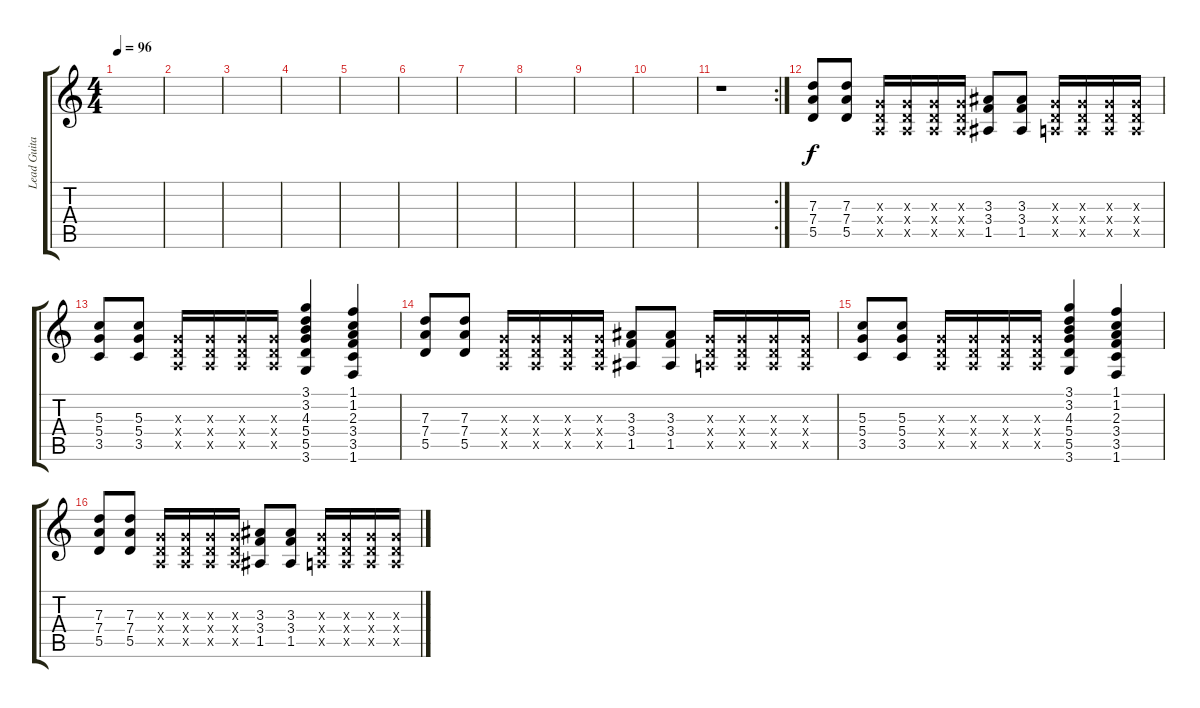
\track ("Lead Guitar" "Lead Guita") {instrument distortionguitar}
\staff {score tabs}
\tuning (E4 B3 G3 D3 A2 E2) {hide}
\ts (4 4)
\tempo 96
\clef g2
\ks c
|
|
|
|
|
|
|
|
|
|
\rc 2
r.1 |
(7.3 7.4 5.5).8 (7.3 7.4 5.5).8 (0.3{x} 0.4{x} 0.5{x}).16 (0.3{x} 0.4{x} 0.5{x}).16 (0.3{x} 0.4{x} 0.5{x}).16 (0.3{x} 0.4{x} 0.5{x}).16 (3.3 3.4 1.5).8 (3.3 3.4 1.5).8 (0.3{x} 0.4{x} 0.5{x}).16 (0.3{x} 0.4{x} 0.5{x}).16 (0.3{x} 0.4{x} 0.5{x}).16 (0.3{x} 0.4{x} 0.5{x}).16 |
(5.3 5.4 3.5).8 (5.3 5.4 3.5).8 (0.3{x} 0.4{x} 0.5{x}).16 (0.3{x} 0.4{x} 0.5{x}).16 (0.3{x} 0.4{x} 0.5{x}).16 (0.3{x} 0.4{x} 0.5{x}).16 (3.1 3.2 4.3 5.4 5.5 3.6).4 (1.1 1.2 2.3 3.4 3.5 1.6).4 |
(7.3 7.4 5.5).8 (7.3 7.4 5.5).8 (0.3{x} 0.4{x} 0.5{x}).16 (0.3{x} 0.4{x} 0.5{x}).16 (0.3{x} 0.4{x} 0.5{x}).16 (0.3{x} 0.4{x} 0.5{x}).16 (3.3 3.4 1.5).8 (3.3 3.4 1.5).8 (0.3{x} 0.4{x} 0.5{x}).16 (0.3{x} 0.4{x} 0.5{x}).16 (0.3{x} 0.4{x} 0.5{x}).16 (0.3{x} 0.4{x} 0.5{x}).16 |
(5.3 5.4 3.5).8 (5.3 5.4 3.5).8 (0.3{x} 0.4{x} 0.5{x}).16 (0.3{x} 0.4{x} 0.5{x}).16 (0.3{x} 0.4{x} 0.5{x}).16 (0.3{x} 0.4{x} 0.5{x}).16 (3.1 3.2 4.3 5.4 5.5 3.6).4 (1.1 1.2 2.3 3.4 3.5 1.6).4 |
(7.3 7.4 5.5).8 (7.3 7.4 5.5).8 (0.3{x} 0.4{x} 0.5{x}).16 (0.3{x} 0.4{x} 0.5{x}).16 (0.3{x} 0.4{x} 0.5{x}).16 (0.3{x} 0.4{x} 0.5{x}).16 (3.3 3.4 1.5).8 (3.3 3.4 1.5).8 (0.3{x} 0.4{x} 0.5{x}).16 (0.3{x} 0.4{x} 0.5{x}).16 (0.3{x} 0.4{x} 0.5{x}).16 (0.3{x} 0.4{x} 0.5{x}).16
